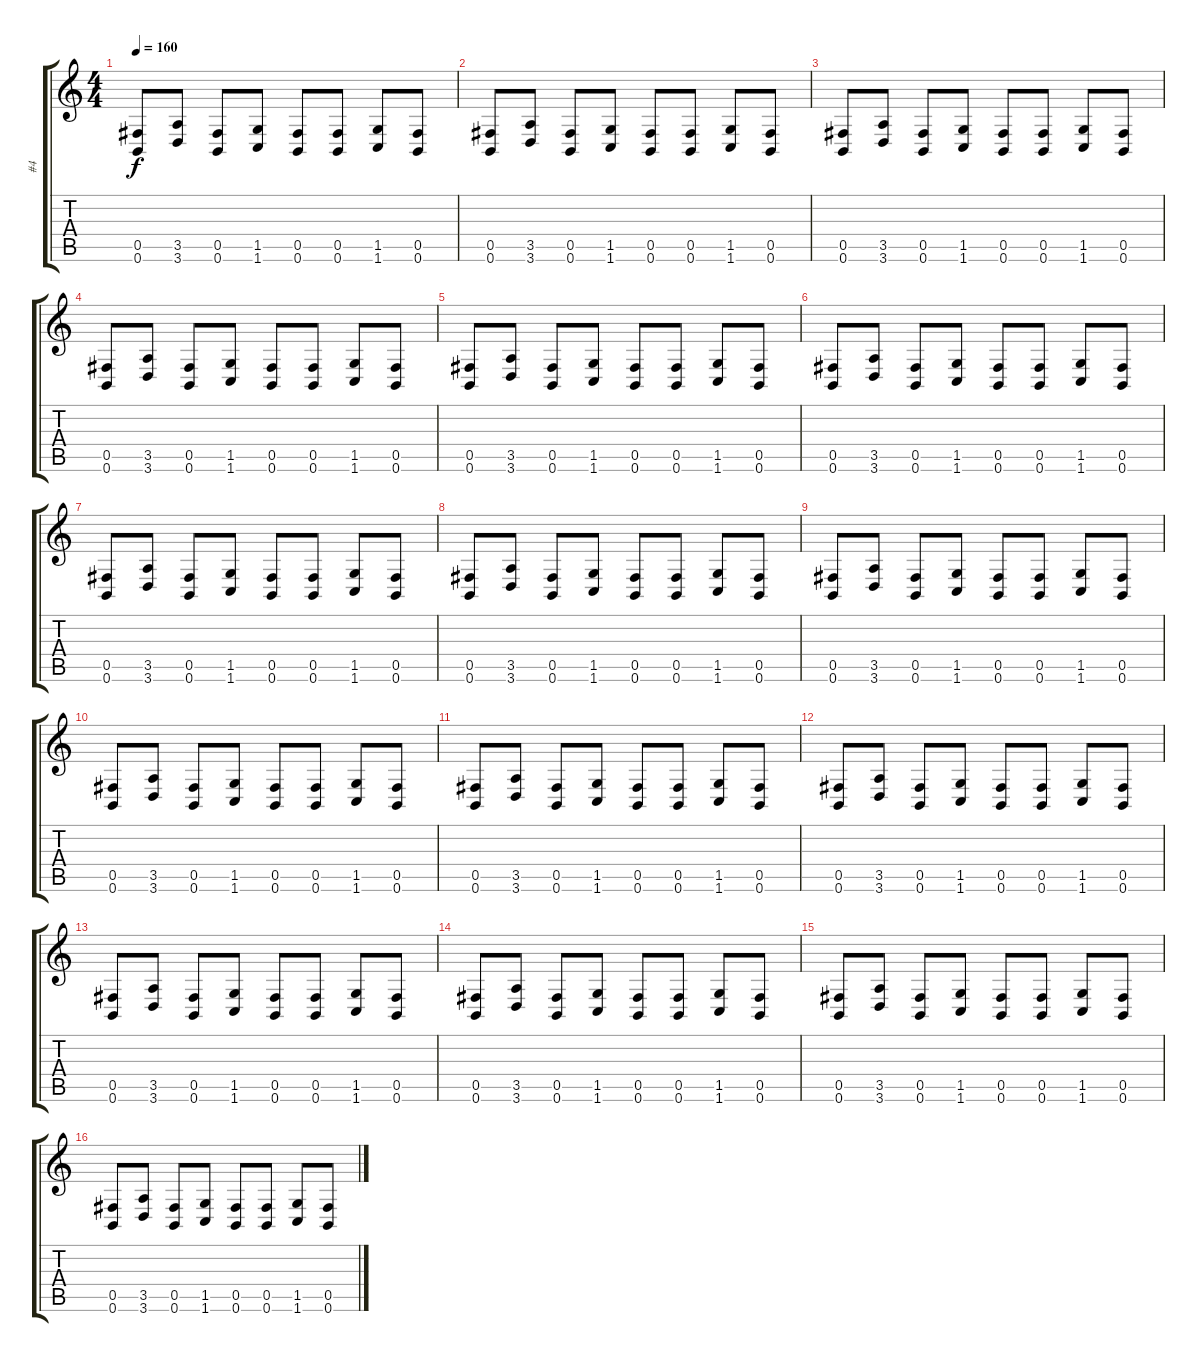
\track ("#4" "#4") {instrument distortionguitar}
\staff {score tabs}
\tuning (Db4 Ab3 E3 B2 Gb2 B1) {hide}
\ts (4 4)
\tempo 160
\clef g2
\ks c
(0.5 0.6).8{dy f} (3.5 3.6).8 (0.5 0.6).8 (1.5 1.6).8 (0.5 0.6).8 (0.5 0.6).8 (1.5 1.6).8 (0.5 0.6).8 |
(0.5 0.6).8 (3.5 3.6).8 (0.5 0.6).8 (1.5 1.6).8 (0.5 0.6).8 (0.5 0.6).8 (1.5 1.6).8 (0.5 0.6).8 |
(0.5 0.6).8 (3.5 3.6).8 (0.5 0.6).8 (1.5 1.6).8 (0.5 0.6).8 (0.5 0.6).8 (1.5 1.6).8 (0.5 0.6).8 |
(0.5 0.6).8 (3.5 3.6).8 (0.5 0.6).8 (1.5 1.6).8 (0.5 0.6).8 (0.5 0.6).8 (1.5 1.6).8 (0.5 0.6).8 |
(0.5 0.6).8 (3.5 3.6).8 (0.5 0.6).8 (1.5 1.6).8 (0.5 0.6).8 (0.5 0.6).8 (1.5 1.6).8 (0.5 0.6).8 |
(0.5 0.6).8 (3.5 3.6).8 (0.5 0.6).8 (1.5 1.6).8 (0.5 0.6).8 (0.5 0.6).8 (1.5 1.6).8 (0.5 0.6).8 |
(0.5 0.6).8 (3.5 3.6).8 (0.5 0.6).8 (1.5 1.6).8 (0.5 0.6).8 (0.5 0.6).8 (1.5 1.6).8 (0.5 0.6).8 |
(0.5 0.6).8 (3.5 3.6).8 (0.5 0.6).8 (1.5 1.6).8 (0.5 0.6).8 (0.5 0.6).8 (1.5 1.6).8 (0.5 0.6).8 |
(0.5 0.6).8 (3.5 3.6).8 (0.5 0.6).8 (1.5 1.6).8 (0.5 0.6).8 (0.5 0.6).8 (1.5 1.6).8 (0.5 0.6).8 |
(0.5 0.6).8 (3.5 3.6).8 (0.5 0.6).8 (1.5 1.6).8 (0.5 0.6).8 (0.5 0.6).8 (1.5 1.6).8 (0.5 0.6).8 |
(0.5 0.6).8 (3.5 3.6).8 (0.5 0.6).8 (1.5 1.6).8 (0.5 0.6).8 (0.5 0.6).8 (1.5 1.6).8 (0.5 0.6).8 |
(0.5 0.6).8 (3.5 3.6).8 (0.5 0.6).8 (1.5 1.6).8 (0.5 0.6).8 (0.5 0.6).8 (1.5 1.6).8 (0.5 0.6).8 |
(0.5 0.6).8 (3.5 3.6).8 (0.5 0.6).8 (1.5 1.6).8 (0.5 0.6).8 (0.5 0.6).8 (1.5 1.6).8 (0.5 0.6).8 |
(0.5 0.6).8 (3.5 3.6).8 (0.5 0.6).8 (1.5 1.6).8 (0.5 0.6).8 (0.5 0.6).8 (1.5 1.6).8 (0.5 0.6).8 |
(0.5 0.6).8 (3.5 3.6).8 (0.5 0.6).8 (1.5 1.6).8 (0.5 0.6).8 (0.5 0.6).8 (1.5 1.6).8 (0.5 0.6).8 |
(0.5 0.6).8 (3.5 3.6).8 (0.5 0.6).8 (1.5 1.6).8 (0.5 0.6).8 (0.5 0.6).8 (1.5 1.6).8 (0.5 0.6).8
